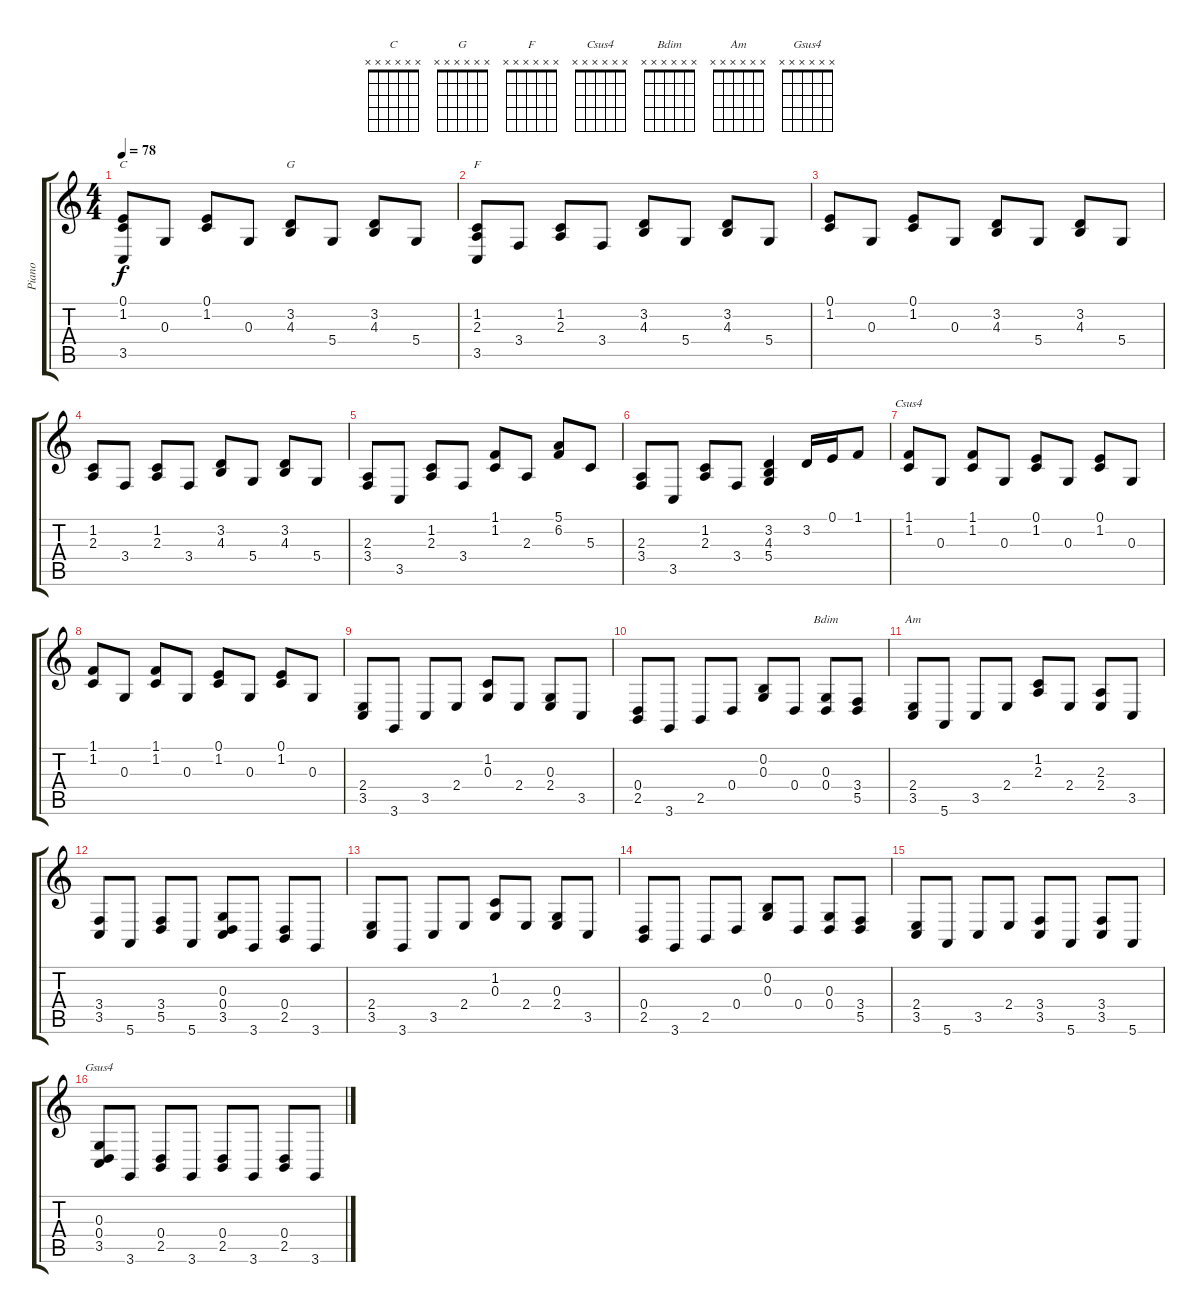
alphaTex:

\track ("Piano" "Piano") {instrument electricgrandpiano}
\staff {score tabs}
\tuning (E4 B3 G3 D3 A2 E2) {hide}
\chord ("C" x x x x x x)
\chord ("G" x x x x x x)
\chord ("F" x x x x x x)
\chord ("Csus4" x x x x x x)
\chord ("Bdim" x x x x x x)
\chord ("Am" x x x x x x)
\chord ("Gsus4" x x x x x x)
\ts (4 4)
\tempo 78
\clef g2
\ks c
(0.1 1.2 3.5).8{ch "C" dy f instrument electricgrandpiano} 0.3.8 (0.1 1.2).8 0.3.8 (3.2 4.3).8{ch "G"} 5.4.8 (3.2 4.3).8 5.4.8 |
(1.2 2.3 3.5).8{ch "F"} 3.4.8 (1.2 2.3).8 3.4.8 (3.2 4.3).8 5.4.8 (3.2 4.3).8 5.4.8 |
(0.1 1.2).8 0.3.8 (0.1 1.2).8 0.3.8 (3.2 4.3).8 5.4.8 (3.2 4.3).8 5.4.8 |
(1.2 2.3).8 3.4.8 (1.2 2.3).8 3.4.8 (3.2 4.3).8 5.4.8 (3.2 4.3).8 5.4.8 |
(2.3 3.4).8 3.5.8 (1.2 2.3).8 3.4.8 (1.1 1.2).8 2.3.8 (5.1 6.2).8 5.3.8 |
(2.3 3.4).8 3.5.8 (1.2 2.3).8 3.4.8 (3.2 4.3 5.4).4 3.2.16 0.1.16 1.1.8 |
(1.1 1.2).8{ch "Csus4"} 0.3.8 (1.1 1.2).8 0.3.8 (0.1 1.2).8 0.3.8 (0.1 1.2).8 0.3.8 |
(1.1 1.2).8 0.3.8 (1.1 1.2).8 0.3.8 (0.1 1.2).8 0.3.8 (0.1 1.2).8 0.3.8 |
(2.4 3.5).8 3.6.8 3.5.8 2.4.8 (1.2 0.3).8 2.4.8 (0.3 2.4).8 3.5.8 |
(0.4 2.5).8 3.6.8 2.5.8 0.4.8 (0.2 0.3).8 0.4.8 (0.3 0.4).8{ch "Bdim"} (3.4 5.5).8 |
(2.4 3.5).8{ch "Am"} 5.6.8 3.5.8 2.4.8 (1.2 2.3).8 2.4.8 (2.3 2.4).8 3.5.8 |
(3.4 3.5).8 5.6.8 (3.4 5.5).8 5.6.8 (0.3 0.4 3.5).8 3.6.8 (0.4 2.5).8 3.6.8 |
(2.4 3.5).8 3.6.8 3.5.8 2.4.8 (1.2 0.3).8 2.4.8 (0.3 2.4).8 3.5.8 |
(0.4 2.5).8 3.6.8 2.5.8 0.4.8 (0.2 0.3).8 0.4.8 (0.3 0.4).8 (3.4 5.5).8 |
(2.4 3.5).8 5.6.8 3.5.8 2.4.8 (3.4 3.5).8 5.6.8 (3.4 3.5).8 5.6.8 |
(0.3 0.4 3.5).8{ch "Gsus4"} 3.6.8 (0.4 2.5).8 3.6.8 (0.4 2.5).8 3.6.8 (0.4 2.5).8 3.6.8
